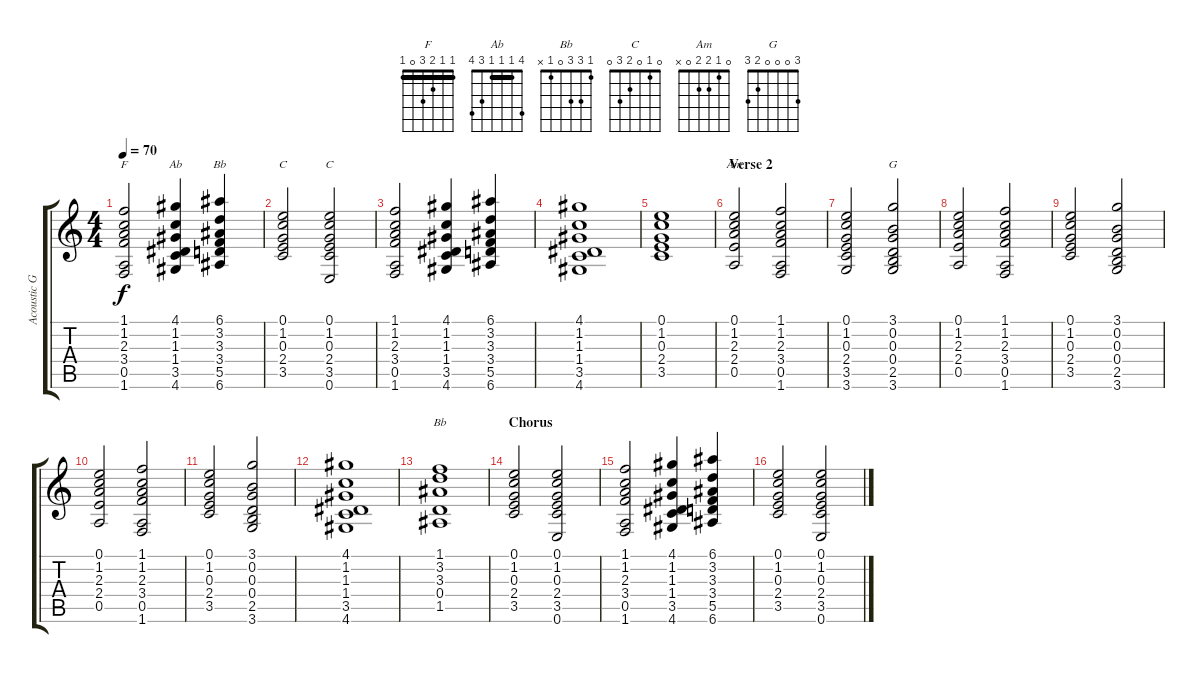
\track ("Acoustic Guitar" "Acoustic G") {instrument acousticguitarnylon}
\staff {score tabs}
\tuning (E4 B3 G3 D3 A2 E2) {hide}
\chord ("F" 1 1 2 3 0 1) {barre 1}
\chord ("Ab" 4 1 1 1 3 4) {barre 1}
\chord ("Bb" 6 3 3 3 5 6) {firstfret 3 barre 3}
\chord ("C" 0 1 0 2 3 x)
\chord ("C" 0 1 0 2 3 0)
\chord ("Am" 0 1 2 2 0 x)
\chord ("G" 3 0 0 0 2 3)
\chord ("Bb" 1 3 3 0 1 x)
\ts (4 4)
\tempo 70
\clef g2
\ks c
(1.1 1.2 2.3 3.4 0.5 1.6).2{ch "F" dy f} (4.1 1.2 1.3 1.4 3.5 4.6).4{ch "Ab"} (6.1 3.2 3.3 3.4 5.5 6.6).4{ch "Bb"} |
(0.1 1.2 0.3 2.4 3.5).2{ch "C"} (0.1 1.2 0.3 2.4 3.5 0.6).2{ch "C"} |
(1.1 1.2 2.3 3.4 0.5 1.6).2 (4.1 1.2 1.3 1.4 3.5 4.6).4 (6.1 3.2 3.3 3.4 5.5 6.6).4 |
(4.1 1.2 1.3 1.4 3.5 4.6).1 |
(0.1 1.2 0.3 2.4 3.5).1 |
\section ("" "Verse 2")
(0.1 1.2 2.3 2.4 0.5).2{ch "Am"} (1.1 1.2 2.3 3.4 0.5 1.6).2 |
(0.1 1.2 0.3 2.4 3.5 3.6).2 (3.1 0.2 0.3 0.4 2.5 3.6).2{ch "G"} |
(0.1 1.2 2.3 2.4 0.5).2 (1.1 1.2 2.3 3.4 0.5 1.6).2 |
(0.1 1.2 0.3 2.4 3.5).2 (3.1 0.2 0.3 0.4 2.5 3.6).2 |
(0.1 1.2 2.3 2.4 0.5).2 (1.1 1.2 2.3 3.4 0.5 1.6).2 |
(0.1 1.2 0.3 2.4 3.5).2 (3.1 0.2 0.3 0.4 2.5 3.6).2 |
(4.1 1.2 1.3 1.4 3.5 4.6).1 |
(1.1 3.2 3.3 0.4 1.5).1{ch "Bb"} |
\section ("" "Chorus")
(0.1 1.2 0.3 2.4 3.5).2 (0.1 1.2 0.3 2.4 3.5 0.6).2 |
(1.1 1.2 2.3 3.4 0.5 1.6).2 (4.1 1.2 1.3 1.4 3.5 4.6).4 (6.1 3.2 3.3 3.4 5.5 6.6).4 |
(0.1 1.2 0.3 2.4 3.5).2 (0.1 1.2 0.3 2.4 3.5 0.6).2
